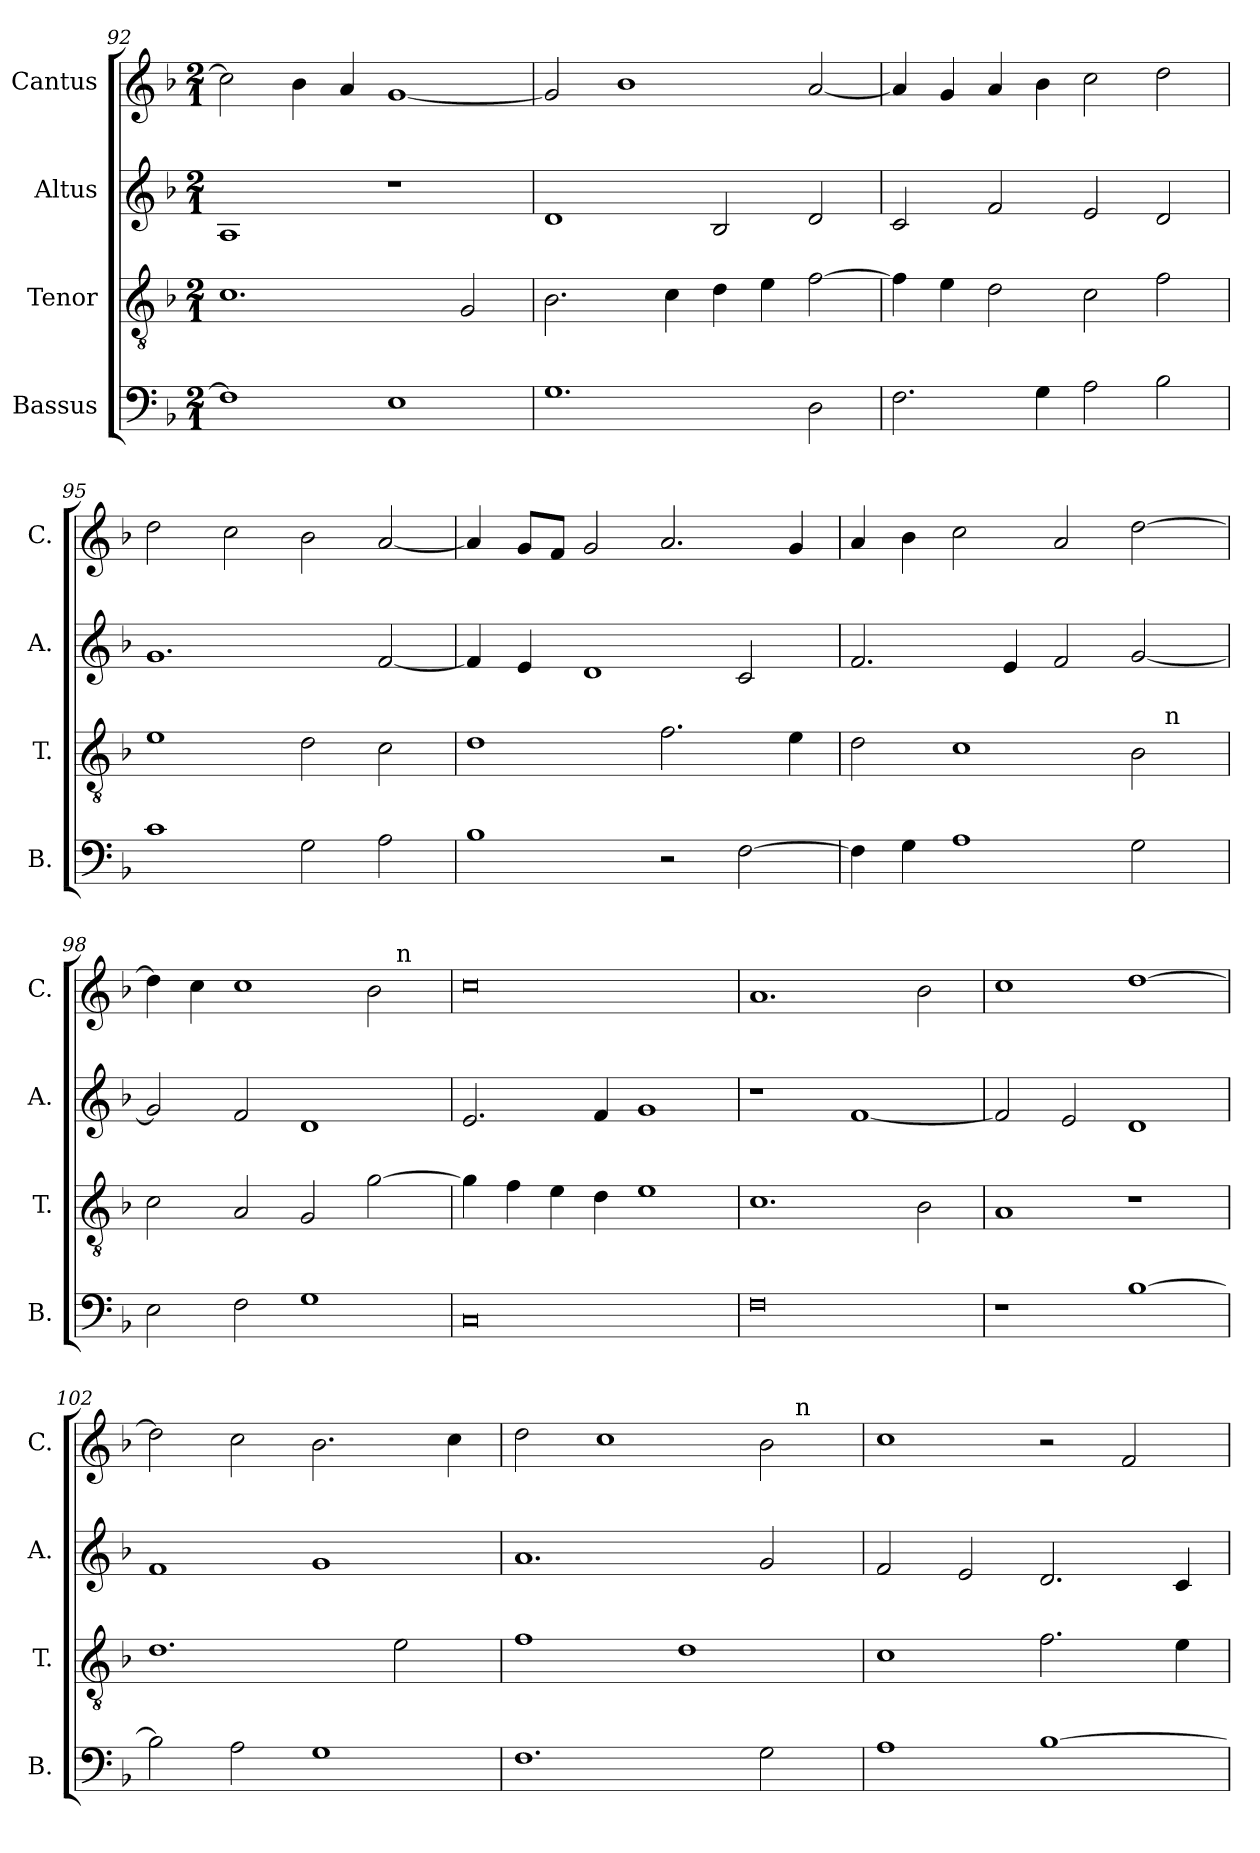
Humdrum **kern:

**kern	**kern	**kern	**kern
*part4	*part3	*part2	*part1
*staff4	*staff3	*staff2	*staff1
*I"Bassus	*I"Tenor	*I"Altus	*I"Cantus
*I'B.	*I'T.	*I'A.	*I'C.
*clefF4	*clefGv2	*clefG2	*clefG2
*k[b-]	*k[b-]	*k[b-]	*k[b-]
*M2/1	*M2/1	*M2/1	*M2/1
=92	=92	=92	=92
1F]	1.c	1A	2cc\]
.	.	.	4b-\
.	.	.	4a/
1E	.	1r	[1g
.	2G/	.	.
=93	=93	=93	=93
1.G	2.B-\	1d	2g/]
.	.	.	1b-
.	4c\	.	.
.	4d\	2B-/	.
.	4e\	.	.
2D\	[2f\	2d/	[2a/
=94	=94	=94	=94
2.F\	4f\]	2c/	4a/]
.	4e\	.	4g/
.	2d\	2f/	4a/
4G\	.	.	4b-\
2A\	2c\	2e/	2cc\
2B-\	2f\	2d/	2dd\
=95	=95	=95	=95
1c	1e	1.g	2dd\
.	.	.	2cc\
2G\	2d\	.	2b-\
2A\	2c\	[2f/	[2a/
=96	=96	=96	=96
1B-	1d	4f/]	4a/]
.	.	4e/	8g/L
.	.	.	8f/J
.	.	1d	2g/
2r	2.f\	.	2.a/
[2F\	.	2c/	.
.	4e\	.	4g/
=97	=97	=97	=97
*	*^	*	*
4F\]	2d\	1ryy	2.f/	4a/
4G\	.	.	.	4b-\
1A	1c	.	.	2cc\
.	.	.	4e/	.
.	.	2ryy	2f/	2a/
2G\	2B-\	8ryy	[2g/	[2dd\
!	!	!LO:TX:a:t=n	!	!
.	.	4.ryy	.	.
*	*v	*v	*	*
=98	=98	=98	=98
*	*	*	*^
2E\	2c\	2g/]	4dd\]	1ryy
.	.	.	4cc\	.
2F\	2A/	2f/	1cc	.
1G	2G/	1d	.	2ryy
.	[2g\	.	2b-\	8ryy
!	!	!	!	!LO:TX:a:t=n
.	.	.	.	4.ryy
*	*	*	*v	*v
=99	=99	=99	=99
0C	4g\]	2.e/	0cc
.	4f\	.	.
.	4e\	.	.
.	4d\	4f/	.
.	1e	1g	.
=100	=100	=100	=100
0F	1.c	1r	1.a
.	.	[1f	.
.	2B-\	.	2b-\
=101	=101	=101	=101
1r	1A	2f/]	1cc
.	.	2e/	.
[1B-	1r	1d	[1dd
=102	=102	=102	=102
2B-\]	1.d	1f	2dd\]
2A\	.	.	2cc\
1G	.	1g	2.b-\
.	2e\	.	.
.	.	.	4cc\
=103	=103	=103	=103
*	*	*	*^
1.F	1f	1.a	2dd\	1ryy
.	.	.	1cc	.
.	1d	.	.	2ryy
2G\	.	2g/	2b-\	8ryy
!	!	!	!	!LO:TX:a:t=n
.	.	.	.	4.ryy
*	*	*	*v	*v
=104	=104	=104	=104
1A	1c	2f/	1cc
.	.	2e/	.
[1B-	2.f\	2.d/	2r
.	.	.	2f/
.	4e\	4c/	.
=	=	=	=
*-	*-	*-	*-
